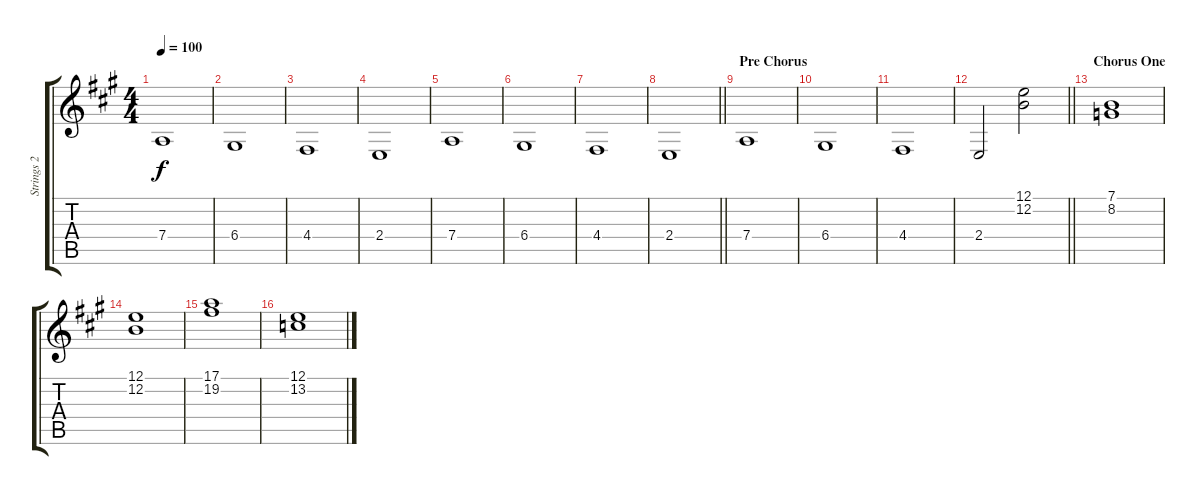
\track ("Strings 2" "Strings 2") {instrument stringensemble1}
\staff {score tabs}
\tuning (E4 B3 G3 D3 A2 E2) {hide}
\ts (4 4)
\tempo 100
\clef g2
\ks a
7.4.1{dy f} |
6.4.1 |
4.4.1 |
2.4.1 |
7.4.1 |
6.4.1 |
4.4.1 |
\barLineRight lightlight
2.4.1 |
\section ("" "Pre Chorus")
7.4.1 |
6.4.1 |
4.4.1 |
\barLineRight lightlight
2.4.2 (12.1 12.2).2 |
\section ("" "Chorus One")
(7.1 8.2).1 |
(12.1 12.2).1 |
(17.1 19.2).1 |
(12.1 13.2).1
